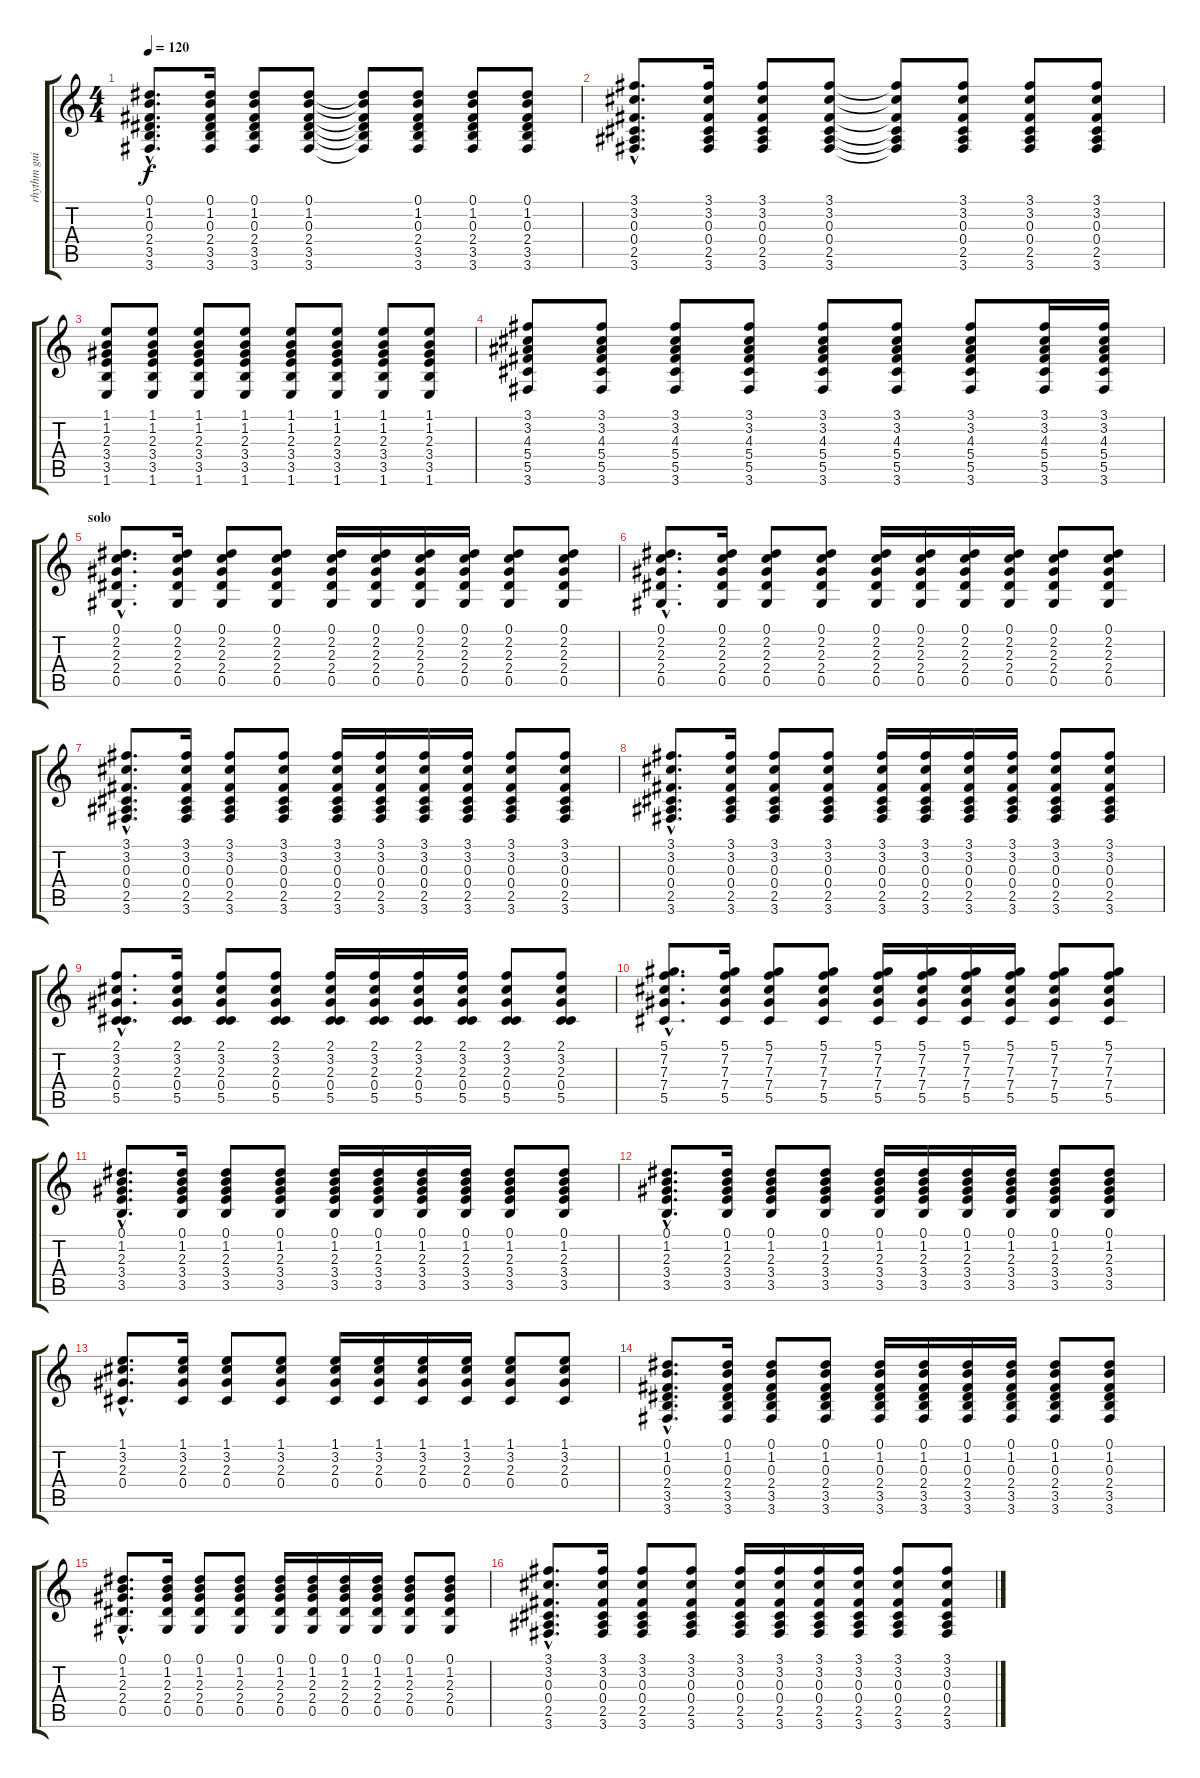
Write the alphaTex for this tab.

\track ("rhythm guitar" "rhythm gui") {instrument acousticguitarnylon}
\staff {score tabs}
\tuning (Eb4 Bb3 Gb3 Db3 Ab2 Eb2) {hide}
\ts (4 4)
\tempo 120
\clef g2
\ks c
(0.1{hac} 1.2{hac} 0.3{hac} 2.4{hac} 3.5{hac} 3.6{hac}).8{d dy f} (0.1 1.2 0.3 2.4 3.5 3.6).16 (0.1 1.2 0.3 2.4 3.5 3.6).8 (0.1 1.2 0.3 2.4 3.5 3.6).8 (0.1{t} 1.2{t} 0.3{t} 2.4{t} 3.5{t} 3.6{t}).8 (0.1 1.2 0.3 2.4 3.5 3.6).8 (0.1 1.2 0.3 2.4 3.5 3.6).8 (0.1 1.2 0.3 2.4 3.5 3.6).8 |
(3.1{hac} 3.2{hac} 0.3{hac} 0.4{hac} 2.5{hac} 3.6{hac}).8{d} (3.1 3.2 0.3 0.4 2.5 3.6).16 (3.1 3.2 0.3 0.4 2.5 3.6).8 (3.1 3.2 0.3 0.4 2.5 3.6).8 (3.1{t} 3.2{t} 0.3{t} 0.4{t} 2.5{t} 3.6{t}).8 (3.1 3.2 0.3 0.4 2.5 3.6).8 (3.1 3.2 0.3 0.4 2.5 3.6).8 (3.1 3.2 0.3 0.4 2.5 3.6).8 |
(1.1 1.2 2.3 3.4 3.5 1.6).8 (1.1 1.2 2.3 3.4 3.5 1.6).8 (1.1 1.2 2.3 3.4 3.5 1.6).8 (1.1 1.2 2.3 3.4 3.5 1.6).8 (1.1 1.2 2.3 3.4 3.5 1.6).8 (1.1 1.2 2.3 3.4 3.5 1.6).8 (1.1 1.2 2.3 3.4 3.5 1.6).8 (1.1 1.2 2.3 3.4 3.5 1.6).8 |
(3.1 3.2 4.3 5.4 5.5 3.6).8 (3.1 3.2 4.3 5.4 5.5 3.6).8 (3.1 3.2 4.3 5.4 5.5 3.6).8 (3.1 3.2 4.3 5.4 5.5 3.6).8 (3.1 3.2 4.3 5.4 5.5 3.6).8 (3.1 3.2 4.3 5.4 5.5 3.6).8 (3.1 3.2 4.3 5.4 5.5 3.6).8 (3.1 3.2 4.3 5.4 5.5 3.6).16 (3.1 3.2 4.3 5.4 5.5 3.6).16 |
\section ("" "solo")
(0.1{hac} 2.2{hac} 2.3{hac} 2.4{hac} 0.5{hac}).8{d} (0.1 2.2 2.3 2.4 0.5).16 (0.1 2.2 2.3 2.4 0.5).8 (0.1 2.2 2.3 2.4 0.5).8 (0.1 2.2 2.3 2.4 0.5).16 (0.1 2.2 2.3 2.4 0.5).16 (0.1 2.2 2.3 2.4 0.5).16 (0.1 2.2 2.3 2.4 0.5).16 (0.1 2.2 2.3 2.4 0.5).8 (0.1 2.2 2.3 2.4 0.5).8 |
(0.1{hac} 2.2{hac} 2.3{hac} 2.4{hac} 0.5{hac}).8{d} (0.1 2.2 2.3 2.4 0.5).16 (0.1 2.2 2.3 2.4 0.5).8 (0.1 2.2 2.3 2.4 0.5).8 (0.1 2.2 2.3 2.4 0.5).16 (0.1 2.2 2.3 2.4 0.5).16 (0.1 2.2 2.3 2.4 0.5).16 (0.1 2.2 2.3 2.4 0.5).16 (0.1 2.2 2.3 2.4 0.5).8 (0.1 2.2 2.3 2.4 0.5).8 |
(3.1{hac} 3.2{hac} 0.3{hac} 0.4{hac} 2.5{hac} 3.6{hac}).8{d} (3.1 3.2 0.3 0.4 2.5 3.6).16 (3.1 3.2 0.3 0.4 2.5 3.6).8 (3.1 3.2 0.3 0.4 2.5 3.6).8 (3.1 3.2 0.3 0.4 2.5 3.6).16 (3.1 3.2 0.3 0.4 2.5 3.6).16 (3.1 3.2 0.3 0.4 2.5 3.6).16 (3.1 3.2 0.3 0.4 2.5 3.6).16 (3.1 3.2 0.3 0.4 2.5 3.6).8 (3.1 3.2 0.3 0.4 2.5 3.6).8 |
(3.1{hac} 3.2{hac} 0.3{hac} 0.4{hac} 2.5{hac} 3.6{hac}).8{d} (3.1 3.2 0.3 0.4 2.5 3.6).16 (3.1 3.2 0.3 0.4 2.5 3.6).8 (3.1 3.2 0.3 0.4 2.5 3.6).8 (3.1 3.2 0.3 0.4 2.5 3.6).16 (3.1 3.2 0.3 0.4 2.5 3.6).16 (3.1 3.2 0.3 0.4 2.5 3.6).16 (3.1 3.2 0.3 0.4 2.5 3.6).16 (3.1 3.2 0.3 0.4 2.5 3.6).8 (3.1 3.2 0.3 0.4 2.5 3.6).8 |
(2.1{hac} 3.2{hac} 2.3{hac} 0.4{hac} 5.5{hac}).8{d} (2.1 3.2 2.3 0.4 5.5).16 (2.1 3.2 2.3 0.4 5.5).8 (2.1 3.2 2.3 0.4 5.5).8 (2.1 3.2 2.3 0.4 5.5).16 (2.1 3.2 2.3 0.4 5.5).16 (2.1 3.2 2.3 0.4 5.5).16 (2.1 3.2 2.3 0.4 5.5).16 (2.1 3.2 2.3 0.4 5.5).8 (2.1 3.2 2.3 0.4 5.5).8 |
(5.1{hac} 7.2{hac} 7.3{hac} 7.4{hac} 5.5{hac}).8{d} (5.1 7.2 7.3 7.4 5.5).16 (5.1 7.2 7.3 7.4 5.5).8 (5.1 7.2 7.3 7.4 5.5).8 (5.1 7.2 7.3 7.4 5.5).16 (5.1 7.2 7.3 7.4 5.5).16 (5.1 7.2 7.3 7.4 5.5).16 (5.1 7.2 7.3 7.4 5.5).16 (5.1 7.2 7.3 7.4 5.5).8 (5.1 7.2 7.3 7.4 5.5).8 |
(0.1{hac} 1.2{hac} 2.3{hac} 3.4{hac} 3.5{hac}).8{d} (0.1 1.2 2.3 3.4 3.5).16 (0.1 1.2 2.3 3.4 3.5).8 (0.1 1.2 2.3 3.4 3.5).8 (0.1 1.2 2.3 3.4 3.5).16 (0.1 1.2 2.3 3.4 3.5).16 (0.1 1.2 2.3 3.4 3.5).16 (0.1 1.2 2.3 3.4 3.5).16 (0.1 1.2 2.3 3.4 3.5).8 (0.1 1.2 2.3 3.4 3.5).8 |
(0.1{hac} 1.2{hac} 2.3{hac} 3.4{hac} 3.5{hac}).8{d} (0.1 1.2 2.3 3.4 3.5).16 (0.1 1.2 2.3 3.4 3.5).8 (0.1 1.2 2.3 3.4 3.5).8 (0.1 1.2 2.3 3.4 3.5).16 (0.1 1.2 2.3 3.4 3.5).16 (0.1 1.2 2.3 3.4 3.5).16 (0.1 1.2 2.3 3.4 3.5).16 (0.1 1.2 2.3 3.4 3.5).8 (0.1 1.2 2.3 3.4 3.5).8 |
(1.1{hac} 3.2{hac} 2.3{hac} 0.4{hac}).8{d} (1.1 3.2 2.3 0.4).16 (1.1 3.2 2.3 0.4).8 (1.1 3.2 2.3 0.4).8 (1.1 3.2 2.3 0.4).16 (1.1 3.2 2.3 0.4).16 (1.1 3.2 2.3 0.4).16 (1.1 3.2 2.3 0.4).16 (1.1 3.2 2.3 0.4).8 (1.1 3.2 2.3 0.4).8 |
(0.1{hac} 1.2{hac} 0.3{hac} 2.4{hac} 3.5{hac} 3.6{hac}).8{d} (0.1 1.2 0.3 2.4 3.5 3.6).16 (0.1 1.2 0.3 2.4 3.5 3.6).8 (0.1 1.2 0.3 2.4 3.5 3.6).8 (0.1 1.2 0.3 2.4 3.5 3.6).16 (0.1 1.2 0.3 2.4 3.5 3.6).16 (0.1 1.2 0.3 2.4 3.5 3.6).16 (0.1 1.2 0.3 2.4 3.5 3.6).16 (0.1 1.2 0.3 2.4 3.5 3.6).8 (0.1 1.2 0.3 2.4 3.5 3.6).8 |
(0.1{hac} 1.2{hac} 2.3{hac} 2.4{hac} 0.5{hac}).8{d} (0.1 1.2 2.3 2.4 0.5).16 (0.1 1.2 2.3 2.4 0.5).8 (0.1 1.2 2.3 2.4 0.5).8 (0.1 1.2 2.3 2.4 0.5).16 (0.1 1.2 2.3 2.4 0.5).16 (0.1 1.2 2.3 2.4 0.5).16 (0.1 1.2 2.3 2.4 0.5).16 (0.1 1.2 2.3 2.4 0.5).8 (0.1 1.2 2.3 2.4 0.5).8 |
(3.1{hac} 3.2{hac} 0.3{hac} 0.4{hac} 2.5{hac} 3.6{hac}).8{d} (3.1 3.2 0.3 0.4 2.5 3.6).16 (3.1 3.2 0.3 0.4 2.5 3.6).8 (3.1 3.2 0.3 0.4 2.5 3.6).8 (3.1 3.2 0.3 0.4 2.5 3.6).16 (3.1 3.2 0.3 0.4 2.5 3.6).16 (3.1 3.2 0.3 0.4 2.5 3.6).16 (3.1 3.2 0.3 0.4 2.5 3.6).16 (3.1 3.2 0.3 0.4 2.5 3.6).8 (3.1 3.2 0.3 0.4 2.5 3.6).8
